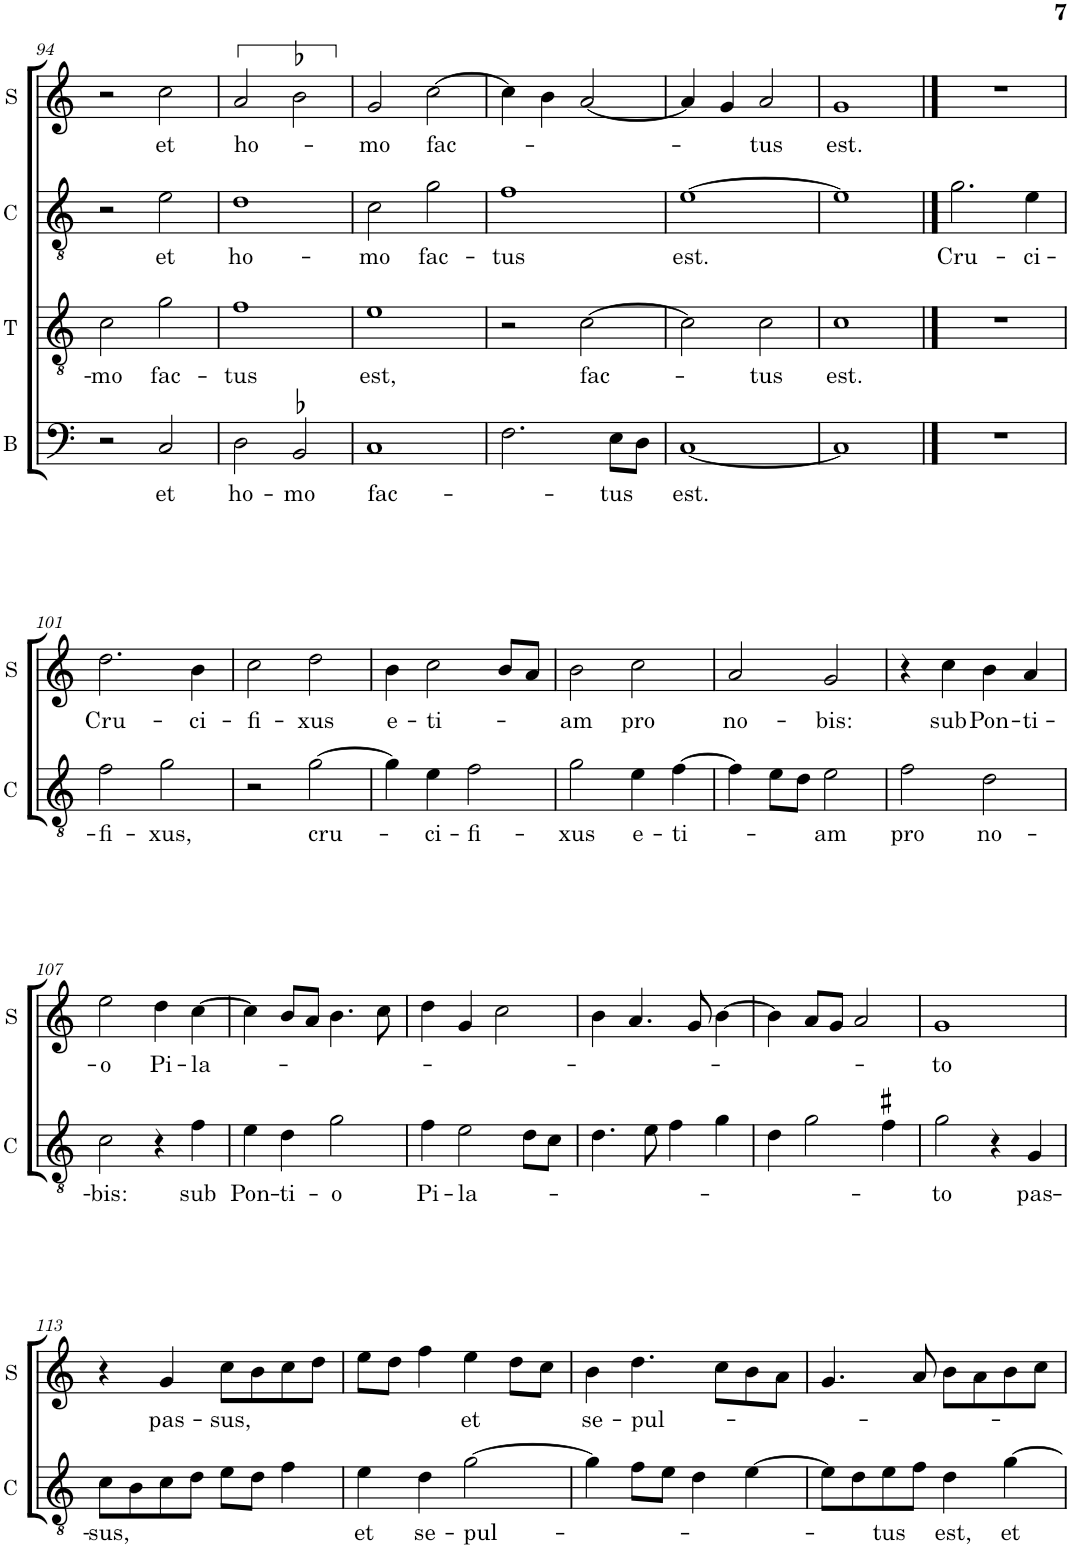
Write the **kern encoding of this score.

**kern	**text	**kern	**text	**kern	**text	**kern	**text
*part4	*part4	*part3	*part3	*part2	*part2	*part1	*part1
*staff4	*staff4	*staff3	*staff3	*staff2	*staff2	*staff1	*staff1
*I"B	*	*I"T	*	*I"C	*	*I"S	*
*I'B	*	*I'T	*	*I'C	*	*I'S	*
!!LO:PB:g=z
*clefF4	*	*clefGv2	*	*clefGv2	*	*clefG2	*
*	*	*	*	*Trd4c7	*	*	*
*k[]	*	*k[]	*	*k[]	*	*k[]	*
*M2/2	*	*M2/2	*	*M2/2	*	*M2/2	*
*met(c|)	*	*met(c|)	*	*met(c|)	*	*met(c|)	*
=94	=94	=94	=94	=94	=94	=94	=94
!	!	!	!LO:LY:b	!	!	!	!
2r	.	2c\	-mo	2r	.	2r	.
!	!LO:LY:b	!	!LO:LY:b	!	!LO:LY:b	!	!LO:LY:b
2C/	et	2g\	fac-	2e\	et	2cc\	et
=95	=95	=95	=95	=95	=95	=95	=95
!	!LO:LY:b	!	!LO:LY:b	!	!LO:LY:b	!	!LO:LY:b
2D\	ho-	1f	-tus	1d	ho-	2a/	ho-
!	!LO:LY:b	!	!	!	!	!	!
2BB-X/	-mo	.	.	.	.	2b-X\	.
=96	=96	=96	=96	=96	=96	=96	=96
!	!LO:LY:b	!	!LO:LY:b	!	!LO:LY:b	!	!LO:LY:b
1C	fac-	1e	est,	2c\	-mo	2g/	-mo
!	!	!	!	!	!LO:LY:b	!	!LO:LY:b
.	.	.	.	2g\	fac-	[2cc\	fac-
=97	=97	=97	=97	=97	=97	=97	=97
!	!	!	!	!	!LO:LY:b	!	!
2.F\	.	2r	.	1f	-tus	4cc\]	.
.	.	.	.	.	.	4b\	.
!	!	!	!LO:LY:b	!	!	!	!
.	.	[2c\	fac-	.	.	[2a/	.
!	!LO:LY:b	!	!	!	!	!	!
8E\L	-tus	.	.	.	.	.	.
8D\J	.	.	.	.	.	.	.
=98	=98	=98	=98	=98	=98	=98	=98
!	!LO:LY:b	!	!	!	!LO:LY:b	!	!
[1C	est.	2c\]	.	[1e	est.	4a/]	.
.	.	.	.	.	.	4g/	.
!	!	!	!LO:LY:b	!	!	!	!LO:LY:b
.	.	2c\	-tus	.	.	2a/	-tus
=99	=99	=99	=99	=99	=99	=99	=99
!	!	!	!LO:LY:b	!	!	!	!LO:LY:b
1C]	.	1c	est.	1e]	.	1g	est.
==100	==100	==100	==100	==100	==100	==100	==100
!	!	!	!	!	!LO:LY:b	!	!
1r	.	1r	.	2.g\	Cru-	1r	.
!	!	!	!	!	!LO:LY:b	!	!
.	.	.	.	4e\	-ci-	.	.
!!LO:LB:g=z
=101	=101	=101	=101	=101	=101	=101	=101
!	!	!	!	!	!LO:LY:b	!	!LO:LY:b
1r	.	1r	.	2f\	-fi-	2.dd\	Cru-
!	!	!	!	!	!LO:LY:b	!	!
.	.	.	.	2g\	-xus,	.	.
!	!	!	!	!	!	!	!LO:LY:b
.	.	.	.	.	.	4b\	-ci-
=102	=102	=102	=102	=102	=102	=102	=102
!	!	!	!	!	!	!	!LO:LY:b
1r	.	1r	.	2r	.	2cc\	-fi-
!	!	!	!	!	!LO:LY:b	!	!LO:LY:b
.	.	.	.	[2g\	cru-	2dd\	-xus
=103	=103	=103	=103	=103	=103	=103	=103
!	!	!	!	!	!	!	!LO:LY:b
1r	.	1r	.	4g\]	.	4b\	e-
!	!	!	!	!	!LO:LY:b	!	!LO:LY:b
.	.	.	.	4e\	-ci-	2cc\	-ti-
!	!	!	!	!	!LO:LY:b	!	!
.	.	.	.	2f\	-fi-	.	.
.	.	.	.	.	.	8b/L	.
.	.	.	.	.	.	8a/J	.
=104	=104	=104	=104	=104	=104	=104	=104
!	!	!	!	!	!LO:LY:b	!	!LO:LY:b
1r	.	1r	.	2g\	-xus	2b\	-am
!	!	!	!	!	!LO:LY:b	!	!LO:LY:b
.	.	.	.	4e\	e-	2cc\	pro
!	!	!	!	!	!LO:LY:b	!	!
.	.	.	.	[4f\	-ti-	.	.
=105	=105	=105	=105	=105	=105	=105	=105
!	!	!	!	!	!	!	!LO:LY:b
1r	.	1r	.	4f\]	.	2a/	no-
.	.	.	.	8e\L	.	.	.
.	.	.	.	8d\J	.	.	.
!	!	!	!	!	!LO:LY:b	!	!LO:LY:b
.	.	.	.	2e\	-am	2g/	-bis:
=106	=106	=106	=106	=106	=106	=106	=106
!	!	!	!	!	!LO:LY:b	!	!
1r	.	1r	.	2f\	pro	4r	.
!	!	!	!	!	!	!	!LO:LY:b
.	.	.	.	.	.	4cc\	sub
!	!	!	!	!	!LO:LY:b	!	!LO:LY:b
.	.	.	.	2d\	no-	4b\	Pon-
!	!	!	!	!	!	!	!LO:LY:b
.	.	.	.	.	.	4a/	-ti-
!!LO:LB:g=z
=107	=107	=107	=107	=107	=107	=107	=107
!	!	!	!	!	!LO:LY:b	!	!LO:LY:b
1r	.	1r	.	2c\	-bis:	2ee\	-o
!	!	!	!	!	!	!	!LO:LY:b
.	.	.	.	4r	.	4dd\	Pi-
!	!	!	!	!	!LO:LY:b	!	!LO:LY:b
.	.	.	.	4f\	sub	[4cc\	-la-
=108	=108	=108	=108	=108	=108	=108	=108
!	!	!	!	!	!LO:LY:b	!	!
1r	.	1r	.	4e\	Pon-	4cc\]	.
!	!	!	!	!	!LO:LY:b	!	!
.	.	.	.	4d\	-ti-	8b/L	.
.	.	.	.	.	.	8a/J	.
!	!	!	!	!	!LO:LY:b	!	!
.	.	.	.	2g\	-o	4.b\	.
.	.	.	.	.	.	8cc\	.
=109	=109	=109	=109	=109	=109	=109	=109
!	!	!	!	!	!LO:LY:b	!	!
1r	.	1r	.	4f\	Pi-	4dd\	.
!	!	!	!	!	!LO:LY:b	!	!
.	.	.	.	2e\	-la-	4g/	.
.	.	.	.	.	.	2cc\	.
.	.	.	.	8d\L	.	.	.
.	.	.	.	8c\J	.	.	.
=110	=110	=110	=110	=110	=110	=110	=110
1r	.	1r	.	4.d\	.	4b\	.
.	.	.	.	.	.	4.a/	.
.	.	.	.	8e\	.	.	.
.	.	.	.	4f\	.	.	.
.	.	.	.	.	.	8g/	.
.	.	.	.	4g\	.	[4b\	.
=111	=111	=111	=111	=111	=111	=111	=111
1r	.	1r	.	4d\	.	4b\]	.
.	.	.	.	2g\	.	8a/L	.
.	.	.	.	.	.	8g/J	.
.	.	.	.	.	.	2a/	.
.	.	.	.	4f#X\	.	.	.
=112	=112	=112	=112	=112	=112	=112	=112
!	!	!	!	!	!LO:LY:b	!	!LO:LY:b
1r	.	1r	.	2g\	-to	1g	-to
.	.	.	.	4r	.	.	.
!	!	!	!	!	!LO:LY:b	!	!
.	.	.	.	4G/	pas-	.	.
!!LO:LB:g=z
=113	=113	=113	=113	=113	=113	=113	=113
!	!	!	!	!	!LO:LY:b	!	!
1r	.	1r	.	8c\L	-sus,	4r	.
.	.	.	.	8B\	.	.	.
!	!	!	!	!	!	!	!LO:LY:b
.	.	.	.	8c\	.	4g/	pas-
.	.	.	.	8d\J	.	.	.
!	!	!	!	!	!	!	!LO:LY:b
.	.	.	.	8e\L	.	8cc\L	-sus,
.	.	.	.	8d\J	.	8b\	.
.	.	.	.	4f\	.	8cc\	.
.	.	.	.	.	.	8dd\J	.
=114	=114	=114	=114	=114	=114	=114	=114
!	!	!	!	!	!LO:LY:b	!	!
1r	.	1r	.	4e\	et	8ee\L	.
.	.	.	.	.	.	8dd\J	.
!	!	!	!	!	!LO:LY:b	!	!
.	.	.	.	4d\	se-	4ff\	.
!	!	!	!	!	!LO:LY:b	!	!LO:LY:b
.	.	.	.	[2g\	-pul-	4ee\	et
.	.	.	.	.	.	8dd\L	.
.	.	.	.	.	.	8cc\J	.
=115	=115	=115	=115	=115	=115	=115	=115
!	!	!	!	!	!	!	!LO:LY:b
1r	.	1r	.	4g\]	.	4b\	se-
!	!	!	!	!	!	!	!LO:LY:b
.	.	.	.	8f\L	.	4.dd\	-pul-
.	.	.	.	8e\J	.	.	.
.	.	.	.	4d\	.	.	.
.	.	.	.	.	.	8cc\L	.
.	.	.	.	[4e\	.	8b\	.
.	.	.	.	.	.	8a\J	.
=116	=116	=116	=116	=116	=116	=116	=116
1r	.	1r	.	8e\L]	.	4.g/	.
.	.	.	.	8d\	.	.	.
!	!	!	!	!	!LO:LY:b	!	!
.	.	.	.	8e\	-tus	.	.
.	.	.	.	8f\J	.	8a/	.
!	!	!	!	!	!LO:LY:b	!	!
.	.	.	.	4d\	est,	8b\L	.
.	.	.	.	.	.	8a\	.
!	!	!	!	!	!LO:LY:b	!	!
.	.	.	.	[4g\	et	8b\	.
.	.	.	.	.	.	8cc\J	.
=	=	=	=	=	=	=	=
*-	*-	*-	*-	*-	*-	*-	*-
